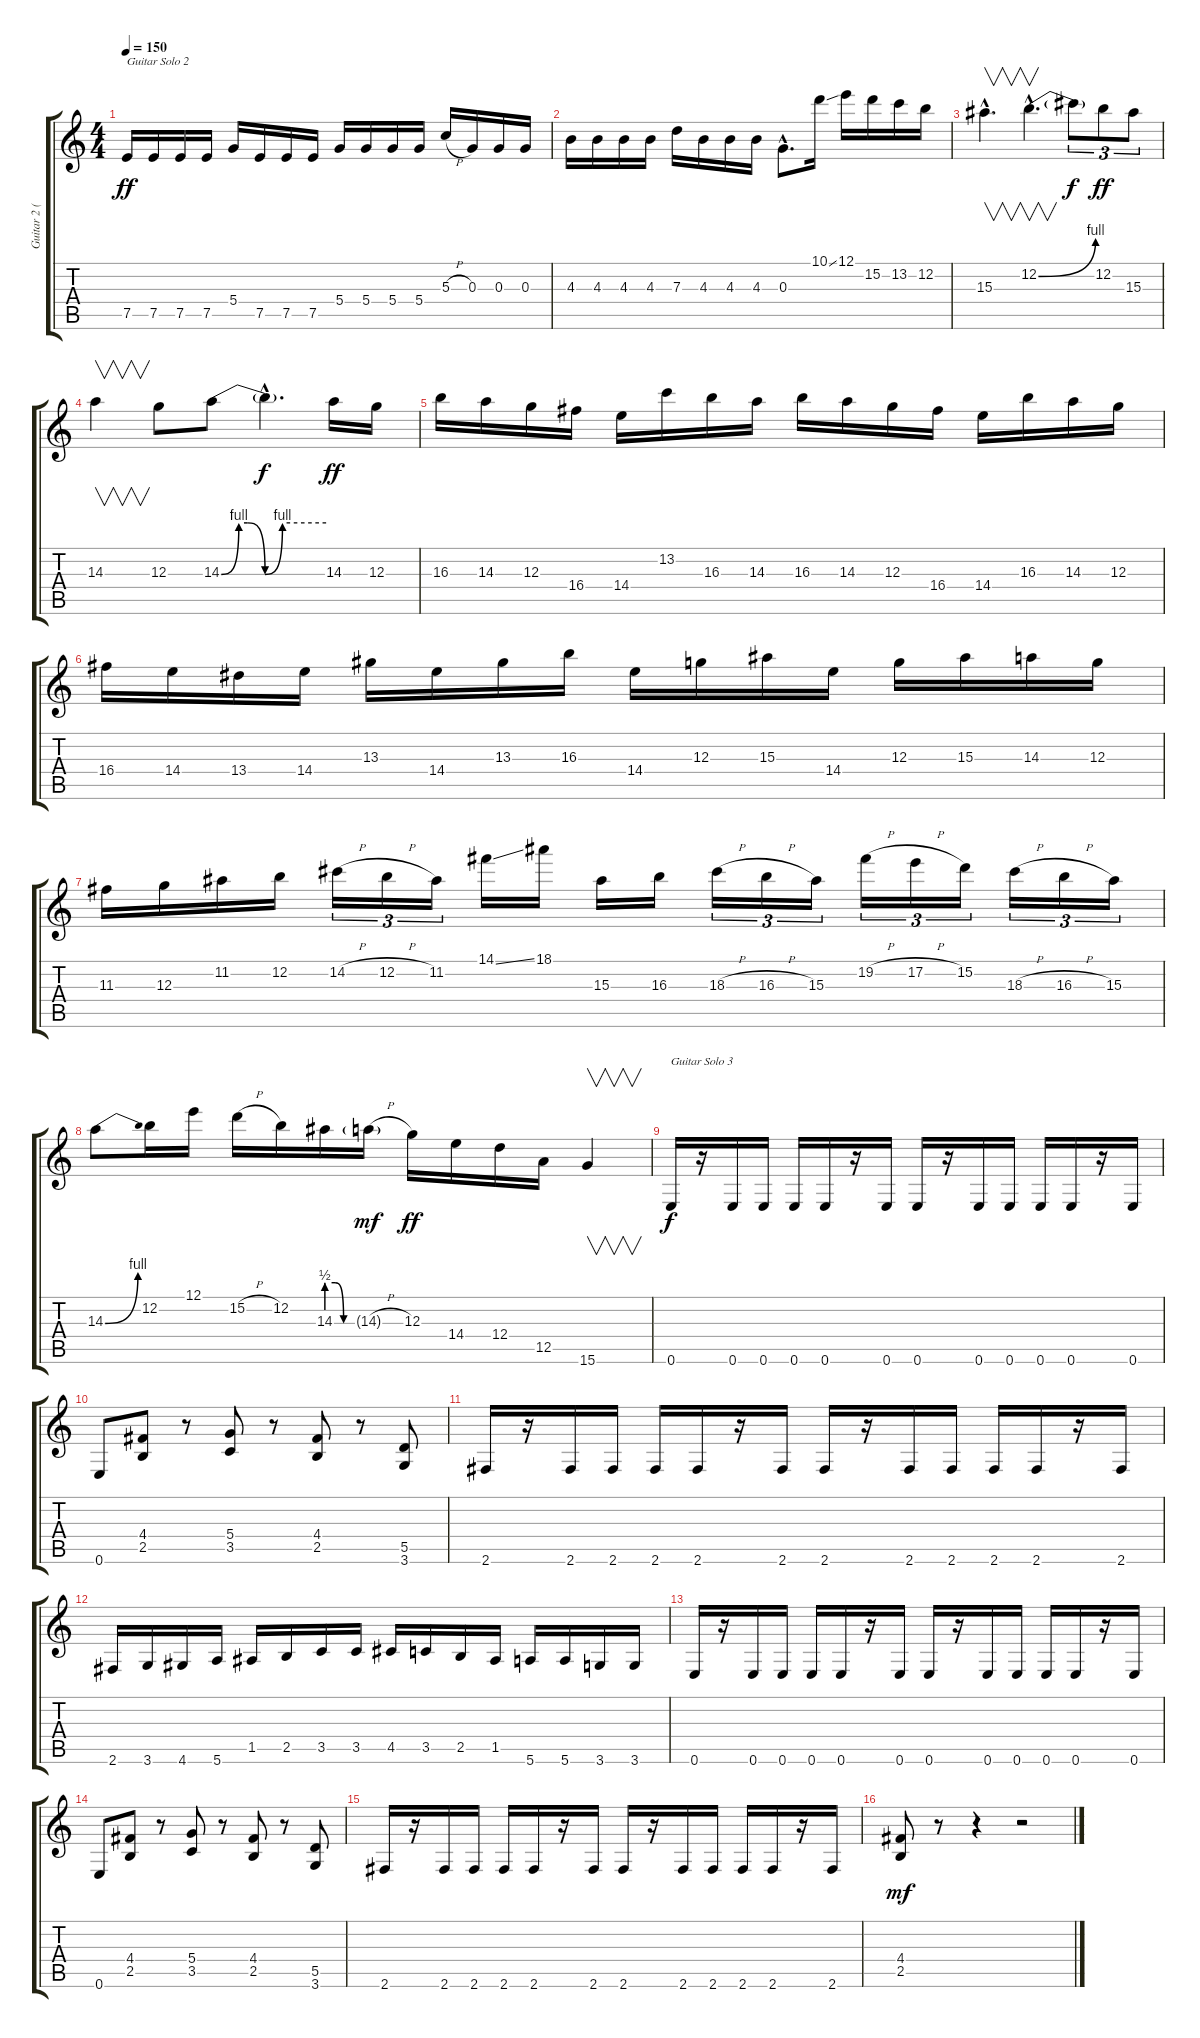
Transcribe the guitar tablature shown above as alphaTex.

\track ("Guitar 2 (Al Pitrelli)" "Guitar 2 (") {instrument distortionguitar}
\staff {score tabs}
\tuning (E4 B3 G3 D3 A2 E2) {hide}
\ts (4 4)
\tempo 150
\clef g2
\ks c
7.5.16{txt "Guitar Solo 2" dy ff} 7.5.16 7.5.16 7.5.16 5.4.16 7.5.16 7.5.16 7.5.16 5.4.16 5.4.16 5.4.16 5.4.16 5.3{h}.16 0.3.16 0.3.16 0.3.16 |
4.3.16 4.3.16 4.3.16 4.3.16 7.3.16 4.3.16 4.3.16 4.3.16 0.3{hac}.8{d} 10.1{ss}.16 12.1.16 15.2.16 13.2.16 12.2.16 |
15.3{hac}.4{v d} 12.2{be (bend 0 0 60 4) hac}.4{v d} 12.2{t}.8{tu (3 2) dy f} 12.2.8{tu (3 2) dy ff} 15.3.8{tu (3 2)} |
14.3.4{v} 12.3.8 14.3{be (custom 0 0 10 4 15 4 25 0 35 4 60 4)}.8 14.3{hac t}.4{d dy f} 14.3.16{dy ff} 12.3.16 |
16.3.16 14.3.16 12.3.16 16.4.16 14.4.16 13.2.16 16.3.16 14.3.16 16.3.16 14.3.16 12.3.16 16.4.16 14.4.16 16.3.16 14.3.16 12.3.16 |
16.4.16 14.4.16 13.4.16 14.4.16 13.3.16 14.4.16 13.3.16 16.3.16 14.4.16 12.3.16 15.3.16 14.4.16 12.3.16 15.3.16 14.3.16 12.3.16 |
11.3.16 12.3.16 11.2.16 12.2.16 14.2{h}.16{tu (3 2)} 12.2{h}.16{tu (3 2)} 11.2.16{tu (3 2)} 14.1{ss}.16 18.1.16 15.3.16 16.3.16 18.3{h}.16{tu (3 2)} 16.3{h}.16{tu (3 2)} 15.3.16{tu (3 2)} 19.2{h}.16{tu (3 2)} 17.2{h}.16{tu (3 2)} 15.2.16{tu (3 2)} 18.3{h}.16{tu (3 2)} 16.3{h}.16{tu (3 2)} 15.3.16{tu (3 2)} |
14.3{be (bend 0 0 60 4)}.8 12.2.16 12.1.16 15.2{h}.16 12.2.16 14.3{be (custom 0 2 20 2 40 0 60 0)}.16 14.3{h g}.16{dy mf} 12.3.16{dy ff} 14.4.16 12.4.16 12.5.16 15.6.4{v} |
0.6.16{txt "Guitar Solo 3" dy f} r.16 0.6.16 0.6.16 0.6.16 0.6.16 r.16 0.6.16 0.6.16 r.16 0.6.16 0.6.16 0.6.16 0.6.16 r.16 0.6.16 |
0.6.8 (4.4 2.5).8 r.8 (5.4 3.5).8 r.8 (4.4 2.5).8 r.8 (5.5 3.6).8 |
2.6.16 r.16 2.6.16 2.6.16 2.6.16 2.6.16 r.16 2.6.16 2.6.16 r.16 2.6.16 2.6.16 2.6.16 2.6.16 r.16 2.6.16 |
2.6.16 3.6.16 4.6.16 5.6.16 1.5.16 2.5.16 3.5.16 3.5.16 4.5.16 3.5.16 2.5.16 1.5.16 5.6.16 5.6.16 3.6.16 3.6.16 |
0.6.16 r.16 0.6.16 0.6.16 0.6.16 0.6.16 r.16 0.6.16 0.6.16 r.16 0.6.16 0.6.16 0.6.16 0.6.16 r.16 0.6.16 |
0.6.8 (4.4 2.5).8 r.8 (5.4 3.5).8 r.8 (4.4 2.5).8 r.8 (5.5 3.6).8 |
2.6.16 r.16 2.6.16 2.6.16 2.6.16 2.6.16 r.16 2.6.16 2.6.16 r.16 2.6.16 2.6.16 2.6.16 2.6.16 r.16 2.6.16 |
(4.4 2.5).8{dy mf} r.8 r.4 r.2
